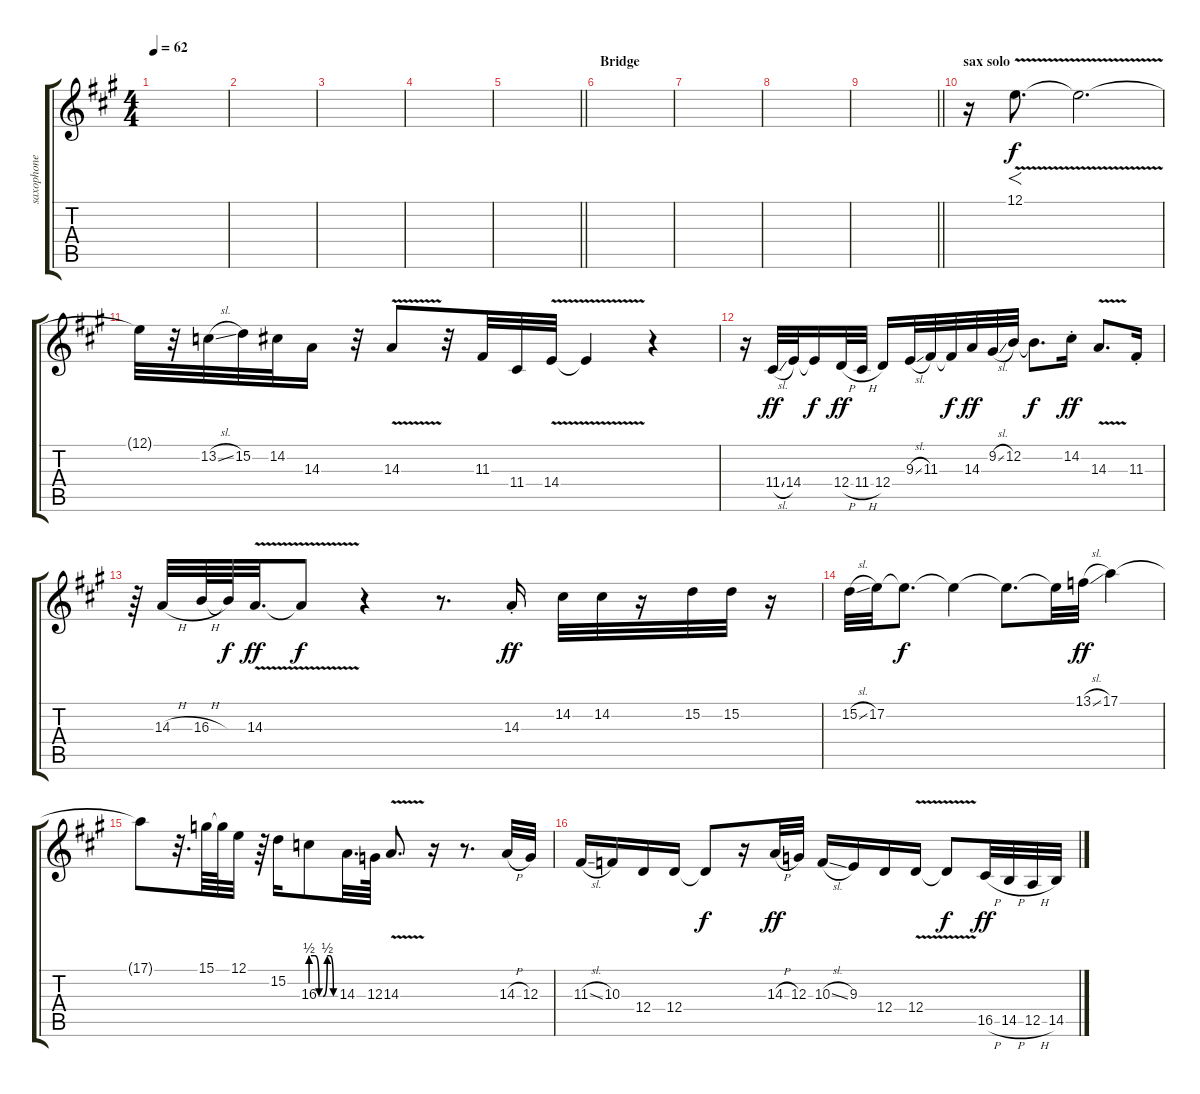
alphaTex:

\track ("saxophone" "saxophone") {instrument trumpet}
\staff {score tabs}
\tuning (E4 B3 G3 D3 A2 E2) {hide}
\ts (4 4)
\tempo 62
\clef g2
\ks a
|
|
|
|
\barLineRight lightlight
|
\section ("" "Bridge")
|
|
|
\barLineRight lightlight
|
\section ("" "sax solo")
r.16 12.1{v}.8{f d} 12.1{t}.2{d} |
12.1{t}.32 r.32 13.2{sl}.32 15.2.32 14.2.32 14.3.16 r.32 14.3{v}.8 r.32 11.3.32 11.4.32 14.4{v}.32 14.4{t}.4{dy f} r.4 |
r.16 11.4{sl}.32{dy ff} 14.4.32 14.4{t}.16{dy f} 12.4{h}.32{dy ff} 11.4{h}.32 12.4.16 9.3{sl}.32 11.3.32 11.3{t}.32{dy f} 14.3.32{dy ff} 9.2{sl}.32 12.2.32 12.2{t}.8{d dy f} 14.2{st}.16{dy ff} 14.3{v}.8{d} 11.3{st}.16 |
r.64 14.3{h}.32 16.3{h}.64 16.3{t}.64{dy f} 14.3{v}.32{d dy ff} 14.3{t}.8{dy f} r.4 r.8{d} 14.3{st}.16{dy ff} 14.2.32 14.2.32 r.16 15.2.32 15.2.32 r.16 |
15.2{sl}.32 17.2.32 17.2{t}.8{d dy f} 17.2{t}.4 17.2{t}.8{d} 17.2{t}.32 13.1{sl}.32{dy ff} 17.1.4 |
17.1{t}.8 r.32{d} 15.1.64 15.1{t}.64 12.1.32 r.64 15.2.16 16.3{be (custom 0 2 10 2 20 0 30 0 40 2 46 2 55 0 60 0)}.8 14.3.32{d} 12.3.64 14.3{v}.8{d} r.16 r.8{d} 14.3{h}.32 12.3.32 |
11.3{sl}.16 10.3.16 12.4.16 12.4.16 12.4{t}.8{dy f} r.16 14.3{h}.32{dy ff} 12.3.32 10.3{sl}.16 9.3.16 12.4.16 12.4{v}.16 12.4{t}.8{dy f} 16.5{h}.32{dy ff} 14.5{h}.32 12.5{h}.32 14.5.32
